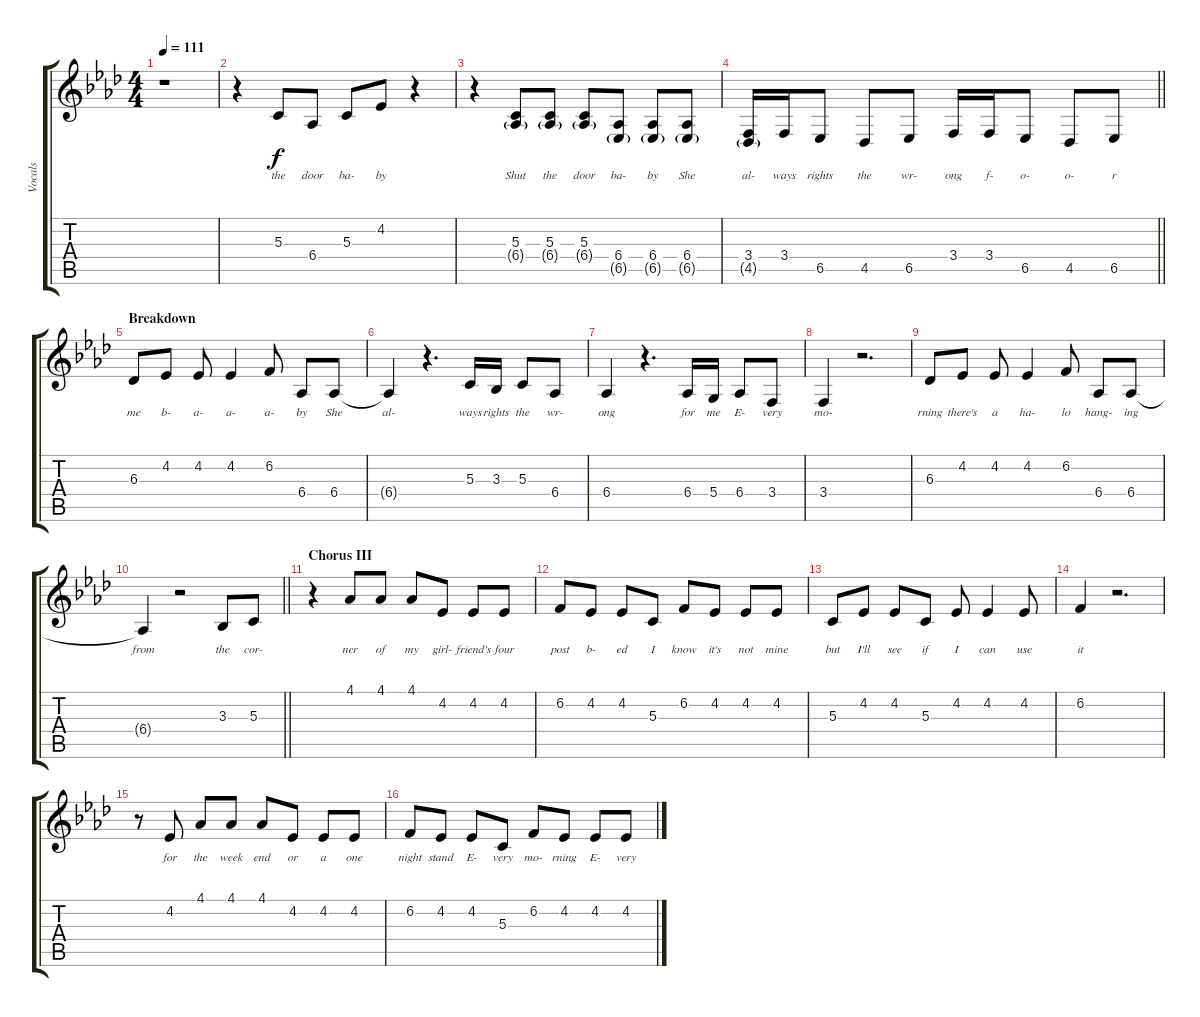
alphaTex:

\track ("Vocals" "Vocals") {instrument altosax}
\staff {score tabs}
\tuning (E4 B3 G3 D3 A2 E2) {hide}
\ts (4 4)
\tempo 111
\clef g2
\ks ab
r.1{dy f} |
r.4 5.3.8{lyrics (0 "the") lyrics (1 "") lyrics (2 "") lyrics (3 "") lyrics (4 "")} 6.4.8{lyrics (0 "door") lyrics (1 "") lyrics (2 "") lyrics (3 "") lyrics (4 "")} 5.3.8{lyrics (0 "ba-") lyrics (1 "") lyrics (2 "") lyrics (3 "") lyrics (4 "")} 4.2.8{lyrics (0 "by") lyrics (1 "") lyrics (2 "") lyrics (3 "") lyrics (4 "")} r.4 |
r.4 (5.3 6.4{g}).8{lyrics (0 "Shut") lyrics (1 "") lyrics (2 "") lyrics (3 "") lyrics (4 "")} (5.3 6.4{g}).8{lyrics (0 "the") lyrics (1 "") lyrics (2 "") lyrics (3 "") lyrics (4 "")} (5.3 6.4{g}).8{lyrics (0 "door") lyrics (1 "") lyrics (2 "") lyrics (3 "") lyrics (4 "")} (6.4 6.5{g}).8{lyrics (0 "ba-") lyrics (1 "") lyrics (2 "") lyrics (3 "") lyrics (4 "")} (6.4 6.5{g}).8{lyrics (0 "by") lyrics (1 "") lyrics (2 "") lyrics (3 "") lyrics (4 "")} (6.4 6.5{g}).8{lyrics (0 "She") lyrics (1 "") lyrics (2 "") lyrics (3 "") lyrics (4 "")} |
\barLineRight lightlight
(3.4 4.5{g}).16{lyrics (0 "al-") lyrics (1 "") lyrics (2 "") lyrics (3 "") lyrics (4 "")} 3.4.16{lyrics (0 "ways") lyrics (1 "") lyrics (2 "") lyrics (3 "") lyrics (4 "")} 6.5.8{lyrics (0 "rights") lyrics (1 "") lyrics (2 "") lyrics (3 "") lyrics (4 "")} 4.5.8{lyrics (0 "the") lyrics (1 "") lyrics (2 "") lyrics (3 "") lyrics (4 "")} 6.5.8{lyrics (0 "wr-") lyrics (1 "") lyrics (2 "") lyrics (3 "") lyrics (4 "")} 3.4.16{lyrics (0 "ong") lyrics (1 "") lyrics (2 "") lyrics (3 "") lyrics (4 "")} 3.4.16{lyrics (0 "f-") lyrics (1 "") lyrics (2 "") lyrics (3 "") lyrics (4 "")} 6.5.8{lyrics (0 "o-") lyrics (1 "") lyrics (2 "") lyrics (3 "") lyrics (4 "")} 4.5.8{lyrics (0 "o-") lyrics (1 "") lyrics (2 "") lyrics (3 "") lyrics (4 "")} 6.5.8{lyrics (0 "r") lyrics (1 "") lyrics (2 "") lyrics (3 "") lyrics (4 "")} |
\section ("" "Breakdown")
6.3.8{lyrics (0 "me") lyrics (1 "") lyrics (2 "") lyrics (3 "") lyrics (4 "")} 4.2.8{lyrics (0 "b-") lyrics (1 "") lyrics (2 "") lyrics (3 "") lyrics (4 "")} 4.2.8{lyrics (0 "a-") lyrics (1 "") lyrics (2 "") lyrics (3 "") lyrics (4 "")} 4.2.4{lyrics (0 "a-") lyrics (1 "") lyrics (2 "") lyrics (3 "") lyrics (4 "")} 6.2.8{lyrics (0 "a-") lyrics (1 "") lyrics (2 "") lyrics (3 "") lyrics (4 "")} 6.4.8{lyrics (0 "by") lyrics (1 "") lyrics (2 "") lyrics (3 "") lyrics (4 "")} 6.4.8{lyrics (0 "She") lyrics (1 "") lyrics (2 "") lyrics (3 "") lyrics (4 "")} |
6.4{t}.4{lyrics (0 "al-") lyrics (1 "") lyrics (2 "") lyrics (3 "") lyrics (4 "")} r.4{d} 5.3.16{lyrics (0 "ways") lyrics (1 "") lyrics (2 "") lyrics (3 "") lyrics (4 "")} 3.3.16{lyrics (0 "rights") lyrics (1 "") lyrics (2 "") lyrics (3 "") lyrics (4 "")} 5.3.8{lyrics (0 "the") lyrics (1 "") lyrics (2 "") lyrics (3 "") lyrics (4 "")} 6.4.8{lyrics (0 "wr-") lyrics (1 "") lyrics (2 "") lyrics (3 "") lyrics (4 "")} |
6.4.4{lyrics (0 "ong") lyrics (1 "") lyrics (2 "") lyrics (3 "") lyrics (4 "")} r.4{d} 6.4.16{lyrics (0 "for") lyrics (1 "") lyrics (2 "") lyrics (3 "") lyrics (4 "")} 5.4.16{lyrics (0 "me") lyrics (1 "") lyrics (2 "") lyrics (3 "") lyrics (4 "")} 6.4.8{lyrics (0 "E-") lyrics (1 "") lyrics (2 "") lyrics (3 "") lyrics (4 "")} 3.4.8{lyrics (0 "very") lyrics (1 "") lyrics (2 "") lyrics (3 "") lyrics (4 "")} |
3.4.4{lyrics (0 "mo-") lyrics (1 "") lyrics (2 "") lyrics (3 "") lyrics (4 "")} r.2{d} |
6.3.8{lyrics (0 "rning") lyrics (1 "") lyrics (2 "") lyrics (3 "") lyrics (4 "")} 4.2.8{lyrics (0 "there's") lyrics (1 "") lyrics (2 "") lyrics (3 "") lyrics (4 "")} 4.2.8{lyrics (0 "a") lyrics (1 "") lyrics (2 "") lyrics (3 "") lyrics (4 "")} 4.2.4{lyrics (0 "ha-") lyrics (1 "") lyrics (2 "") lyrics (3 "") lyrics (4 "")} 6.2.8{lyrics (0 "lo") lyrics (1 "") lyrics (2 "") lyrics (3 "") lyrics (4 "")} 6.4.8{lyrics (0 "hang-") lyrics (1 "") lyrics (2 "") lyrics (3 "") lyrics (4 "")} 6.4.8{lyrics (0 "ing") lyrics (1 "") lyrics (2 "") lyrics (3 "") lyrics (4 "")} |
\barLineRight lightlight
6.4{t}.4{lyrics (0 "from") lyrics (1 "") lyrics (2 "") lyrics (3 "") lyrics (4 "")} r.2 3.3.8{lyrics (0 "the") lyrics (1 "") lyrics (2 "") lyrics (3 "") lyrics (4 "")} 5.3.8{lyrics (0 "cor-") lyrics (1 "") lyrics (2 "") lyrics (3 "") lyrics (4 "")} |
\section ("" "Chorus III")
r.4 4.1.8{lyrics (0 "ner") lyrics (1 "") lyrics (2 "") lyrics (3 "") lyrics (4 "")} 4.1.8{lyrics (0 "of") lyrics (1 "") lyrics (2 "") lyrics (3 "") lyrics (4 "")} 4.1.8{lyrics (0 "my") lyrics (1 "") lyrics (2 "") lyrics (3 "") lyrics (4 "")} 4.2.8{lyrics (0 "girl-") lyrics (1 "") lyrics (2 "") lyrics (3 "") lyrics (4 "")} 4.2.8{lyrics (0 "friend's") lyrics (1 "") lyrics (2 "") lyrics (3 "") lyrics (4 "")} 4.2.8{lyrics (0 "four") lyrics (1 "") lyrics (2 "") lyrics (3 "") lyrics (4 "")} |
6.2.8{lyrics (0 "post") lyrics (1 "") lyrics (2 "") lyrics (3 "") lyrics (4 "")} 4.2.8{lyrics (0 "b-") lyrics (1 "") lyrics (2 "") lyrics (3 "") lyrics (4 "")} 4.2.8{lyrics (0 "ed") lyrics (1 "") lyrics (2 "") lyrics (3 "") lyrics (4 "")} 5.3.8{lyrics (0 "I") lyrics (1 "") lyrics (2 "") lyrics (3 "") lyrics (4 "")} 6.2.8{lyrics (0 "know") lyrics (1 "") lyrics (2 "") lyrics (3 "") lyrics (4 "")} 4.2.8{lyrics (0 "it's") lyrics (1 "") lyrics (2 "") lyrics (3 "") lyrics (4 "")} 4.2.8{lyrics (0 "not") lyrics (1 "") lyrics (2 "") lyrics (3 "") lyrics (4 "")} 4.2.8{lyrics (0 "mine") lyrics (1 "") lyrics (2 "") lyrics (3 "") lyrics (4 "")} |
5.3.8{lyrics (0 "but") lyrics (1 "") lyrics (2 "") lyrics (3 "") lyrics (4 "")} 4.2.8{lyrics (0 "I'll") lyrics (1 "") lyrics (2 "") lyrics (3 "") lyrics (4 "")} 4.2.8{lyrics (0 "see") lyrics (1 "") lyrics (2 "") lyrics (3 "") lyrics (4 "")} 5.3.8{lyrics (0 "if") lyrics (1 "") lyrics (2 "") lyrics (3 "") lyrics (4 "")} 4.2.8{lyrics (0 "I") lyrics (1 "") lyrics (2 "") lyrics (3 "") lyrics (4 "")} 4.2.4{lyrics (0 "can") lyrics (1 "") lyrics (2 "") lyrics (3 "") lyrics (4 "")} 4.2.8{lyrics (0 "use") lyrics (1 "") lyrics (2 "") lyrics (3 "") lyrics (4 "")} |
6.2.4{lyrics (0 "it") lyrics (1 "") lyrics (2 "") lyrics (3 "") lyrics (4 "")} r.2{d} |
r.8 4.2.8{lyrics (0 "for") lyrics (1 "") lyrics (2 "") lyrics (3 "") lyrics (4 "")} 4.1.8{lyrics (0 "the") lyrics (1 "") lyrics (2 "") lyrics (3 "") lyrics (4 "")} 4.1.8{lyrics (0 "week") lyrics (1 "") lyrics (2 "") lyrics (3 "") lyrics (4 "")} 4.1.8{lyrics (0 "end") lyrics (1 "") lyrics (2 "") lyrics (3 "") lyrics (4 "")} 4.2.8{lyrics (0 "or") lyrics (1 "") lyrics (2 "") lyrics (3 "") lyrics (4 "")} 4.2.8{lyrics (0 "a") lyrics (1 "") lyrics (2 "") lyrics (3 "") lyrics (4 "")} 4.2.8{lyrics (0 "one") lyrics (1 "") lyrics (2 "") lyrics (3 "") lyrics (4 "")} |
6.2.8{lyrics (0 "night") lyrics (1 "") lyrics (2 "") lyrics (3 "") lyrics (4 "")} 4.2.8{lyrics (0 "stand") lyrics (1 "") lyrics (2 "") lyrics (3 "") lyrics (4 "")} 4.2.8{lyrics (0 "E-") lyrics (1 "") lyrics (2 "") lyrics (3 "") lyrics (4 "")} 5.3.8{lyrics (0 "very") lyrics (1 "") lyrics (2 "") lyrics (3 "") lyrics (4 "")} 6.2.8{lyrics (0 "mo-") lyrics (1 "") lyrics (2 "") lyrics (3 "") lyrics (4 "")} 4.2.8{lyrics (0 "rning") lyrics (1 "") lyrics (2 "") lyrics (3 "") lyrics (4 "")} 4.2.8{lyrics (0 "E-") lyrics (1 "") lyrics (2 "") lyrics (3 "") lyrics (4 "")} 4.2.8{lyrics (0 "very") lyrics (1 "") lyrics (2 "") lyrics (3 "") lyrics (4 "")}
